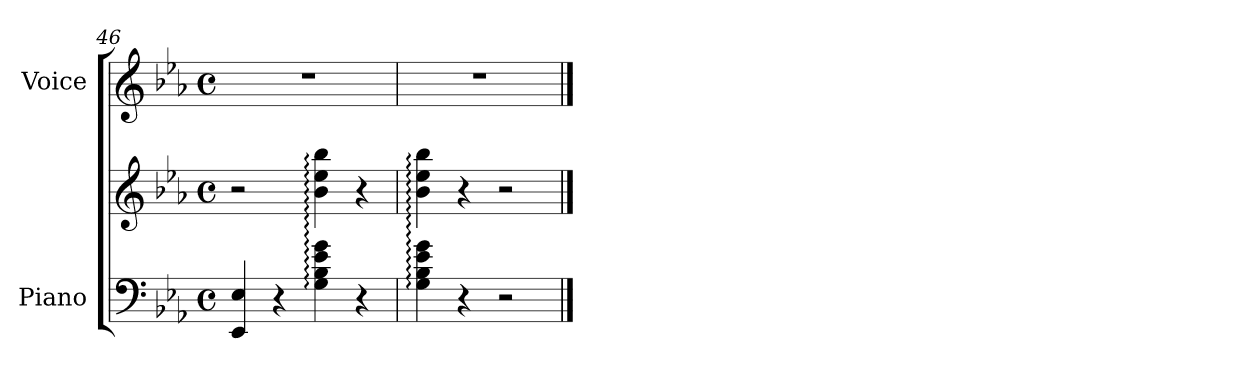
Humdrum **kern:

**kern	**kern	**kern
*part2	*part2	*part1
*staff3	*staff2	*staff1
*I"Piano	*	*I"Voice
*I'Pno	*	*
!!LO:LB:g=z
*clefF4	*clefG2	*clefG2
*k[b-e-a-]	*k[b-e-a-]	*k[b-e-a-]
*M4/4	*M4/4	*M4/4
*met(c)	*met(c)	*met(c)
=46	=46	=46
4EE-/ 4E-/	2r	1r
4r	.	.
4G\:: 4B-\:: 4e-\:: 4g\::	4b-\:: 4ee-\:: 4bb-\::	.
4r	4r	.
=47	=47	=47
4G\:: 4B-\:: 4e-\:: 4g\::	4b-\:: 4ee-\:: 4bb-\::	1r
4r	4r	.
2r	2r	.
==	==	==
*-	*-	*-
